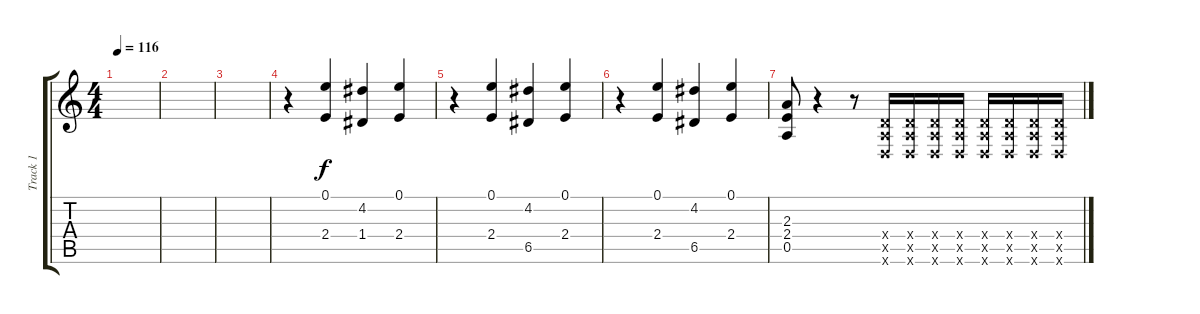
\track ("Track 1" "Track 1") {instrument distortionguitar}
\staff {score tabs}
\tuning (E4 B3 G3 D3 A2 D2) {hide}
\ts (4 4)
\tempo 116
\clef g2
\ks c
|
|
|
r.4{volume 13} (0.1 2.4).4 (4.2 1.4).4 (0.1 2.4).4 |
r.4 (0.1 2.4).4 (4.2 6.5).4 (0.1 2.4).4 |
r.4 (0.1 2.4).4 (4.2 6.5).4 (0.1 2.4).4 |
(2.3 2.4 0.5).8 r.4 r.8 (0.4{x} 0.5{x} 0.6{x}).16 (0.4{x} 0.5{x} 0.6{x}).16 (0.4{x} 0.5{x} 0.6{x}).16 (0.4{x} 0.5{x} 0.6{x}).16 (0.4{x} 0.5{x} 0.6{x}).16 (0.4{x} 0.5{x} 0.6{x}).16 (0.4{x} 0.5{x} 0.6{x}).16 (0.4{x} 0.5{x} 0.6{x}).16
